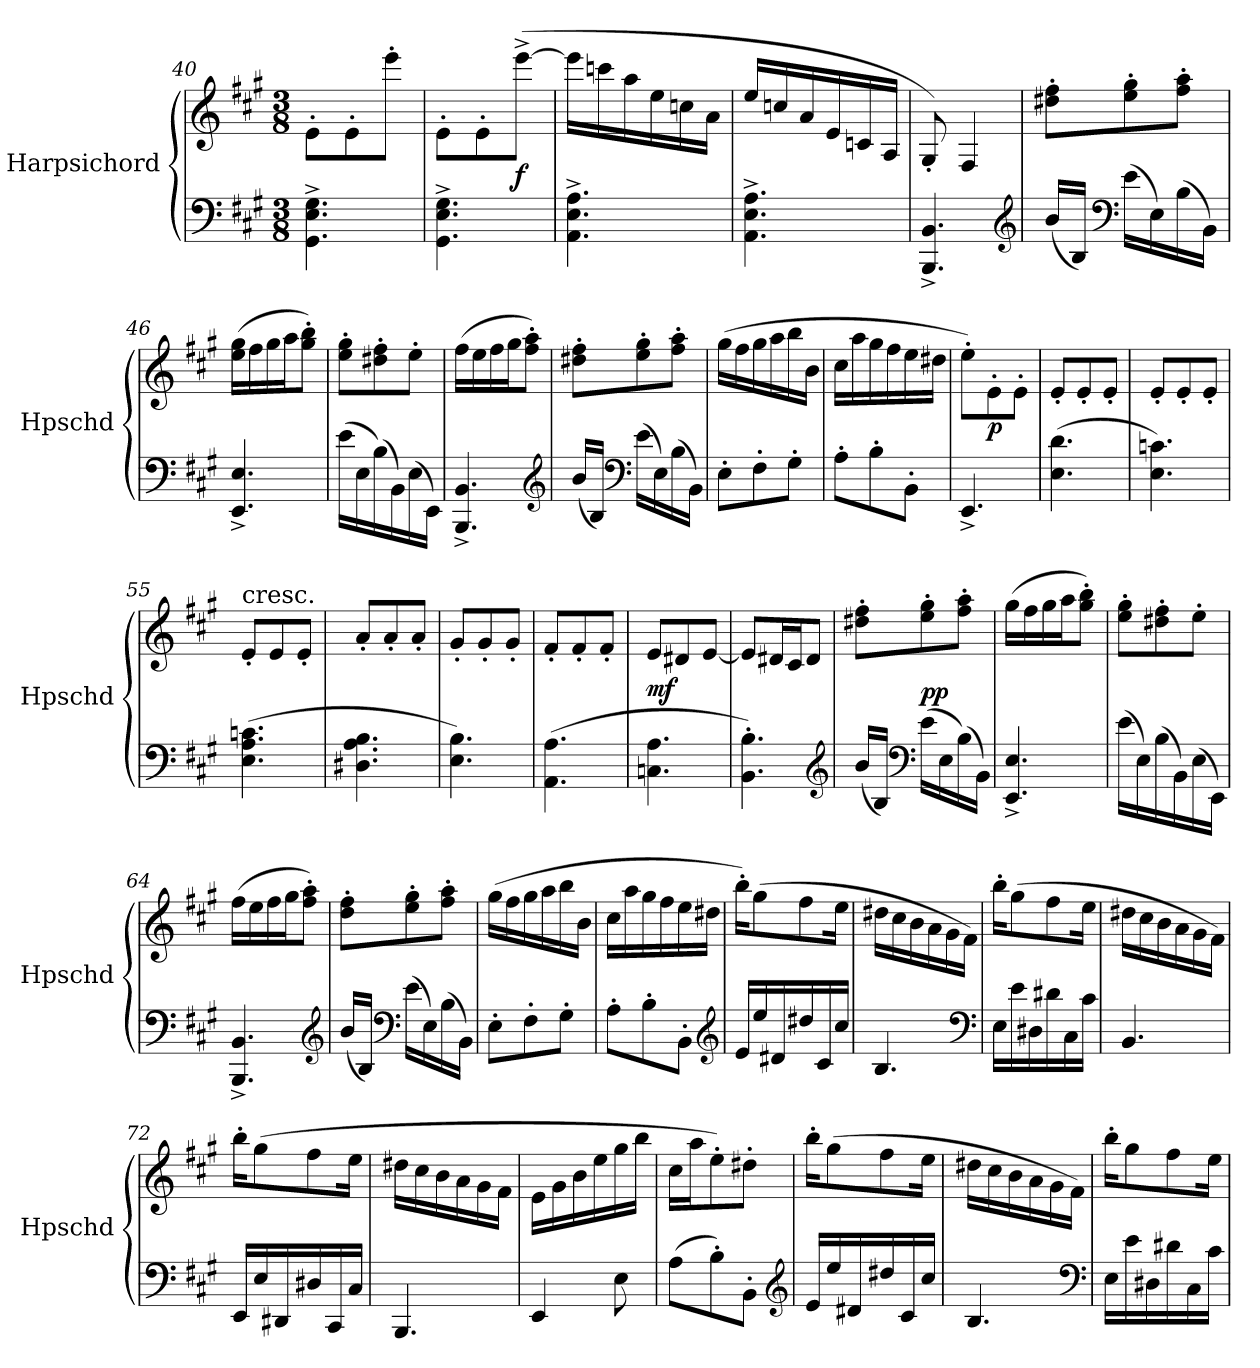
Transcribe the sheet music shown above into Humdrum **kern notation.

**kern	**kern	**dynam
*part1	*part1	*part1
*staff2	*staff1	*staff1/2
*I"Harpsichord	*	*
*I'Hpschd	*	*
*clefF4	*clefG2	*
*k[f#c#g#]	*k[f#c#g#]	*
*M3/8	*M3/8	*
=40	=40	=40
4.GG#^\ 4.E^\ 4.G#^\	8e'\L	.
.	8e'\	.
.	8eee'\J	.
=41	=41	=41
4.GG#^\ 4.E^\ 4.G#^\	8e'\L	.
.	8e'\	.
.	([8eee^\J	f
=42	=42	=42
4.AA^\ 4.E^\ 4.A^\	16eee\LL]	.
.	16cccn\	.
.	16aa\	.
.	16ee\	.
.	16ccn\	.
.	16a\JJ	.
=43	=43	=43
4.AA^\ 4.E^\ 4.A^\	16ee/LL	.
.	16ccn/	.
.	16a/	.
.	16e/	.
.	16cn/	.
.	16A/JJ	.
=44	=44	=44
4.BBB^/ 4.BB^/	8G#'/)	.
.	4F#/	.
*clefG2	*	*
=45	=45	=45
(16b/LL	8dd#X'\ 8ff#'\L	.
16B/JJ)	.	.
*clefF4	*	*
(16e\LL	8ee'\ 8gg#'\	.
16E\)	.	.
(16B\	8ff#'\ 8aa'\J	.
16BB\JJ)	.	.
=46	=46	=46
4.EE^/ 4.E^/	(16ee\ 16gg#\LL	.
.	16ff#\	.
.	16gg#\	.
.	16aa\J	.
.	8gg#'\ 8bb'\J)	.
=47	=47	=47
(16e\LL	8ee'\ 8gg#'\L	.
16E\	.	.
(16B\)	8dd#X'\ 8ff#'\	.
16BB\)	.	.
(16E\	8ee'\J	.
16EE\JJ)	.	.
=48	=48	=48
4.BBB^/ 4.BB^/	(16ff#\LL	.
.	16ee\	.
.	16ff#\	.
.	16gg#\J	.
.	8ff#'\ 8aa'\J)	.
*clefG2	*	*
=49	=49	=49
(16b/LL	8dd#X'\ 8ff#'\L	.
16B/JJ)	.	.
*clefF4	*	*
(16e\LL	8ee'\ 8gg#'\	.
16E\)	.	.
(16B\	8ff#'\ 8aa'\J	.
16BB\JJ)	.	.
=50	=50	=50
8E'\L	(16gg#\LL	.
.	16ff#\	.
8F#'\	16gg#\	.
.	16aa\	.
8G#'\J	16bb\	.
.	16b\JJ	.
=51	=51	=51
8A'\L	16cc#\LL	.
.	16aa\	.
8B'\	16gg#\	.
.	16ff#\	.
8BB'\J	16ee\	.
.	16dd#X\JJ	.
=52	=52	=52
4.EE^/	8ee'\L)	.
.	8e'\	p
.	8e'\J	.
=53	=53	=53
(4.E\ 4.d\	8e'/L	.
.	8e'/	.
.	8e'/J	.
=54	=54	=54
4.E\ 4.cn\)	8e'/L	.
.	8e'/	.
.	8e'/J	.
=55	=55	=55
!	!LO:TX:t=cresc.	!
(4.E\ 4.A\ 4.cn\	8e'/L	.
.	8e/	.
.	8e'/J	.
=56	=56	=56
4.D#X\ 4.A\ 4.B\	8a'/L	.
.	8a'/	.
.	8a'/J	.
=57	=57	=57
4.E\ 4.B\)	8g#'/L	.
.	8g#'/	.
.	8g#'/J	.
=58	=58	=58
(4.AA\ 4.A\	8f#'/L	.
.	8f#'/	.
.	8f#'/J	.
=59	=59	=59
4.Cn\ 4.A\	8e/L	mf
.	8d#X/	.
.	[8e/J	.
=60	=60	=60
4.BB'\ 4.B'\)	8e/L]	.
.	16d#X/L	.
.	16c#/J	.
.	8d#/J	.
*clefG2	*	*
=61	=61	=61
(16b/LL	8dd#X'\ 8ff#'\L	.
16B/JJ)	.	.
*clefF4	*	*
(16e\LL	8ee'\ 8gg#'\	pp
16E\	.	.
(16B\)	8ff#'\ 8aa'\J	.
16BB\JJ)	.	.
=62	=62	=62
4.EE^/ 4.E^/	(16gg#\LL	.
.	16ff#\	.
.	16gg#\	.
.	16aa\J	.
.	8gg#'\ 8bb'\J)	.
=63	=63	=63
(16e\LL	8ee'\ 8gg#'\L	.
16E\)	.	.
(16B\	8dd#X'\ 8ff#'\	.
16BB\)	.	.
(16E\	8ee'\J	.
16EE\JJ)	.	.
=64	=64	=64
4.BBB^/ 4.BB^/	(16ff#\LL	.
.	16ee\	.
.	16ff#\	.
.	16gg#\J	.
.	8ff#'\ 8aa'\J)	.
*clefG2	*	*
=65	=65	=65
(16b/LL	8dd'\ 8ff#'\L	.
16B/JJ)	.	.
*clefF4	*	*
(16e\LL	8ee'\ 8gg#'\	.
16E\)	.	.
(16B\	8ff#'\ 8aa'\J	.
16BB\JJ)	.	.
=66	=66	=66
8E'\L	(16gg#\LL	.
.	16ff#\	.
8F#'\	16gg#\	.
.	16aa\	.
8G#'\J	16bb\	.
.	16b\JJ	.
=67	=67	=67
8A'\L	16cc#\LL	.
.	16aa\	.
8B'\	16gg#\	.
.	16ff#\	.
8BB'\J	16ee\	.
.	16dd#X\JJ	.
*clefG2	*	*
=68	=68	=68
16e/LL	16bb'\KL)	.
16ee/	(8gg#\	.
16d#X/	.	.
16dd#X/	8ff#\	.
16c#/	.	.
16cc#/JJ	16ee\Jk	.
=69	=69	=69
4.B/	16dd#X\LL	.
.	16cc#\	.
.	16b\	.
.	16a\	.
.	16g#\	.
.	16f#\JJ)	.
*clefF4	*	*
=70	=70	=70
16E\LL	16bb'\KL	.
16e\	(8gg#\	.
16D#X\	.	.
16d#X\	8ff#\	.
16C#\	.	.
16c#\JJ	16ee\Jk	.
=71	=71	=71
4.BB/	16dd#X\LL	.
.	16cc#\	.
.	16b\	.
.	16a\	.
.	16g#\	.
.	16f#\JJ)	.
=72	=72	=72
16EE/LL	16bb'\KL	.
16E/	(8gg#\	.
16DD#X/	.	.
16D#X/	8ff#\	.
16CC#/	.	.
16C#/JJ	16ee\Jk	.
=73	=73	=73
4.BBB/	16dd#X\LL	.
.	16cc#\	.
.	16b\	.
.	16a\	.
.	16g#\	.
.	16f#\JJ	.
=74	=74	=74
4EE/	16e\LL	.
.	16g#\	.
.	16b\	.
.	16ee\	.
8E\	16gg#\	.
.	16bb\JJ	.
=75	=75	=75
(8A\L	16cc#\LL	.
.	16aa\J	.
8B'\)	8ee'\)	.
8BB'\J	8dd#X'\J	.
*clefG2	*	*
=76	=76	=76
16e/LL	16bb'\KL	.
16ee/	(8gg#\	.
16d#X/	.	.
16dd#X/	8ff#\	.
16c#/	.	.
16cc#/JJ	16ee\Jk	.
=77	=77	=77
4.B/	16dd#X\LL	.
.	16cc#\	.
.	16b\	.
.	16a\	.
.	16g#\	.
.	16f#\JJ)	.
*clefF4	*	*
=78	=78	=78
16E\LL	16bb'\KL	.
16e\	8gg#\	.
16D#X\	.	.
16d#X\	8ff#\	.
16C#\	.	.
16c#\JJ	16ee\Jk	.
=	=	=
*-	*-	*-
